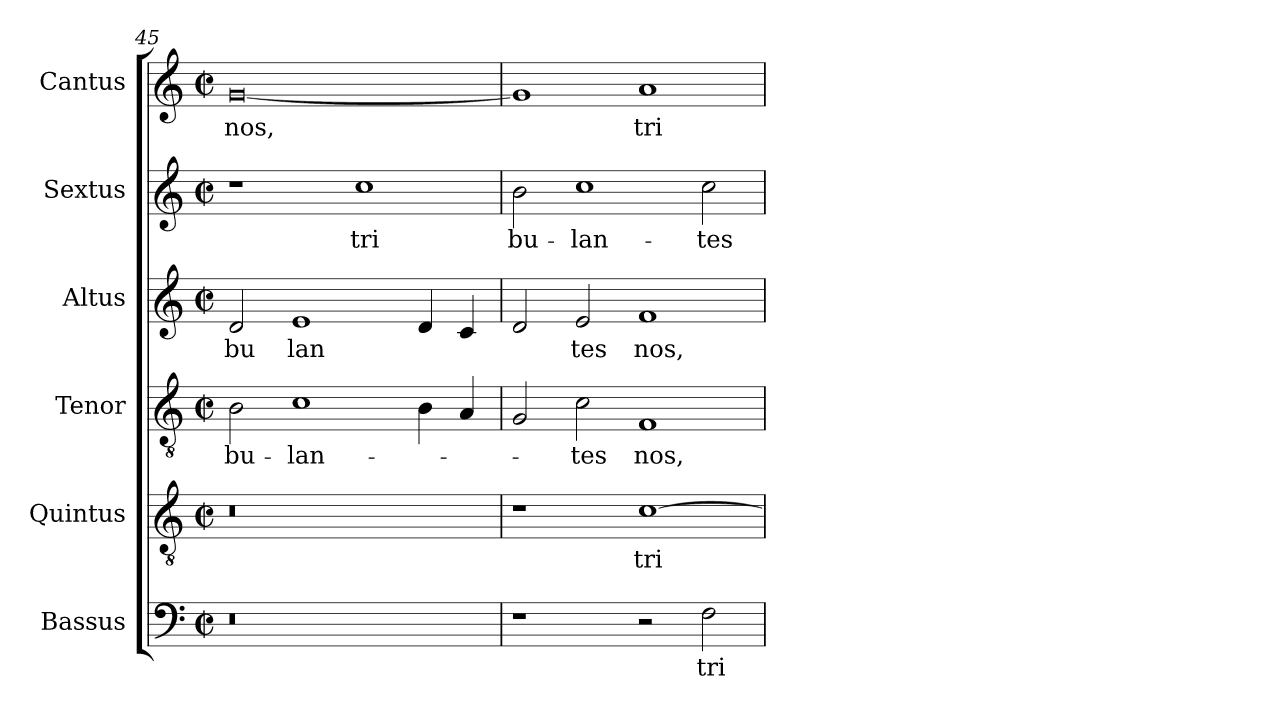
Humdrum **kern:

**kern	**text	**kern	**text	**kern	**text	**kern	**text	**kern	**text	**kern	**text
*part6	*part6	*part5	*part5	*part4	*part4	*part3	*part3	*part2	*part2	*part1	*part1
*staff6	*staff6	*staff5	*staff5	*staff4	*staff4	*staff3	*staff3	*staff2	*staff2	*staff1	*staff1
*I"Bassus	*	*I"Quintus	*	*I"Tenor	*	*I"Altus	*	*I"Sextus	*	*I"Cantus	*
*clefF4	*	*clefGv2	*	*clefGv2	*	*clefG2	*	*clefG2	*	*clefG2	*
*k[]	*	*	*	*	*	*	*	*	*	*	*
*C:	*	*	*	*	*	*	*	*	*	*	*
*M2/2	*	*M2/2	*	*M2/2	*	*M2/2	*	*M2/2	*	*M2/2	*
*met(c|)	*	*met(c|)	*	*met(c|)	*	*met(c|)	*	*met(c|)	*	*met(c|)	*
=45	=45	=45	=45	=45	=45	=45	=45	=45	=45	=45	=45
!	!	!	!	!	!LO:LY:b:cj	!	!LO:LY:b:cj	!	!	!	!LO:LY:b
0r	.	0r	.	2B\	-bu-	2d/	bu	1r	.	[>0g	nos,
!	!	!	!	!	!LO:LY:b:cj	!	!LO:LY:b:cj	!	!	!	!
.	.	.	.	1c	-lan-	1e	lan	.	.	.	.
!	!	!	!	!	!	!	!	!	!LO:LY:b:cj	!	!
.	.	.	.	.	.	.	.	1cc	tri	.	.
.	.	.	.	4B\	.	4d/	.	.	.	.	.
.	.	.	.	4A/	.	4c/	.	.	.	.	.
!!LO:PB:g=z
=46	=46	=46	=46	=46	=46	=46	=46	=46	=46	=46	=46
!	!	!	!	!	!	!	!	!	!LO:LY:b:cj	!	!
1r	.	1r	.	2G/	.	2d/	.	2b\	bu-	1g]	.
!	!	!	!	!	!LO:LY:b:cj	!	!LO:LY:b:cj	!	!LO:LY:b:cj	!	!
.	.	.	.	2c\	-tes	2e/	tes	1cc	-lan-	.	.
!	!	!	!LO:LY:b:cj	!	!LO:LY:b:cj	!	!LO:LY:b:cj	!	!	!	!LO:LY:b:cj
2r	.	[>1c	tri	1F	nos,	1f	nos,	.	.	1a	tri
!	!LO:LY:b:cj	!	!	!	!	!	!	!	!LO:LY:b:cj	!	!
2F\	tri	.	.	.	.	.	.	2cc\	-tes	.	.
=	=	=	=	=	=	=	=	=	=	=	=
*-	*-	*-	*-	*-	*-	*-	*-	*-	*-	*-	*-
